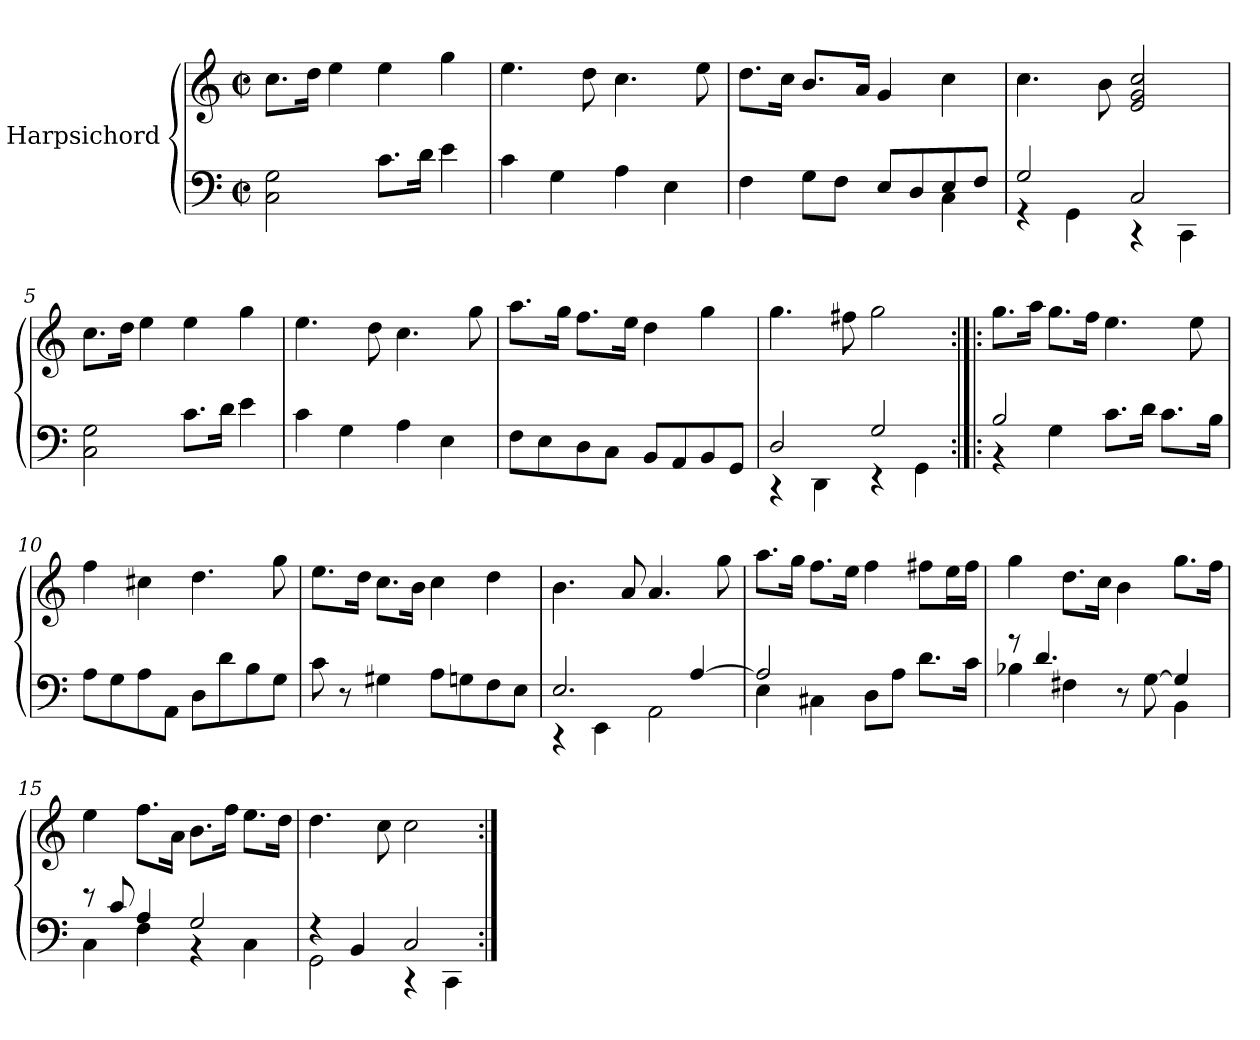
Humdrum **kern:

**kern	**kern
*part1	*part1
*staff2	*staff1
*I"Harpsichord	*
*clefF4	*clefG2
*k[]	*k[]
*M4/4	*M4/4
*met(c|)	*met(c|)
=1	=1
2C\ 2G\	8.cc\L
.	16dd\Jk
.	4ee\
8.c\L	4ee\
16d\Jk	.
4e\	4gg\
=2	=2
4c\	4.ee\
4G\	.
.	8dd\
4A\	4.cc\
4E\	.
.	8ee\
=3	=3
*^	*
4F\	2.ryy	8.dd\L
.	.	16cc\Jk
8G\L	.	8.b/L
8F\J	.	.
.	.	16a/Jk
8E/L	.	4g/
8D/	.	.
8E/	4C\	4cc\
8F/J	.	.
=4	=4	=4
2G/	4r	4.cc\
.	4GG\	.
.	.	8b\
2C/	4r	2e/ 2g/ 2cc/
.	4CC\	.
*v	*v	*
!!LO:LB:g=z
=5	=5
2C\ 2G\	8.cc\L
.	16dd\Jk
.	4ee\
8.c\L	4ee\
16d\Jk	.
4e\	4gg\
=6	=6
4c\	4.ee\
4G\	.
.	8dd\
4A\	4.cc\
4E\	.
.	8gg\
=7	=7
8F\L	8.aa\L
8E\	.
.	16gg\Jk
8D\	8.ff\L
8C\J	.
.	16ee\Jk
8BB/L	4dd\
8AA/	.
8BB/	4gg\
8GG/J	.
=8	=8
*^	*
2D/	4r	4.gg\
.	4DD\	.
.	.	8ff#X\
2G/	4r	2gg\
.	4GG\	.
!!LO:LB:g=z
=9:|!|:	=9:|!|:	=9:|!|:
2B/	4r	8.gg\L
.	.	16aa\Jk
.	4G\	8.gg\L
.	.	16ff\Jk
8.c\L	2ryy	4.ee\
16d\Jk	.	.
8.c\L	.	.
.	.	8ee\
16B\Jk	.	.
*v	*v	*
=10	=10
8A\L	4ff\
8G\	.
8A\	4cc#X\
8AA\J	.
8D\L	4.dd\
8d\	.
8B\	.
8G\J	8gg\
=11	=11
8c\	8.ee\L
8r	.
.	16dd\Jk
4G#X\	8.cc\L
.	16b\Jk
8A\L	4cc\
8Gn\	.
8F\	4dd\
8E\J	.
=12	=12
*^	*
2.E/	4r	4.b\
.	4EE\	.
.	.	8a/
.	2AA\	4.a/
[4A/	.	.
.	.	8gg\
!!LO:LB:g=z
=13	=13	=13
2A/]	4E\	8.aa\L
.	.	16gg\Jk
.	4C#X\	8.ff\L
.	.	16ee\Jk
8D\L	2ryy	4ff\
8A\J	.	.
8.d\L	.	8ff#X\L
.	.	16ee\L
16c\Jk	.	16ff#\JJ
=14	=14	=14
8r	4B-X\	4gg\
4.d/	.	.
.	4F#X\	8.dd\L
.	.	16cc\Jk
8r	4ryy	4b\
[8G\	.	.
4G/]	4BB\	8.gg\L
.	.	16ff\Jk
=15	=15	=15
8r	4C\	4ee\
8c/	.	.
4A/	4F\	8.ff\L
.	.	16a\Jk
2G/	4r	8.b\L
.	.	16ff\Jk
.	4C\	8.ee\L
.	.	16dd\Jk
=16	=16	=16
4r	2GG\	4.dd\
4BB/	.	.
.	.	8cc\
2C/	4r	2cc\
.	4CC\	.
*v	*v	*
=:|!	=:|!
*-	*-
